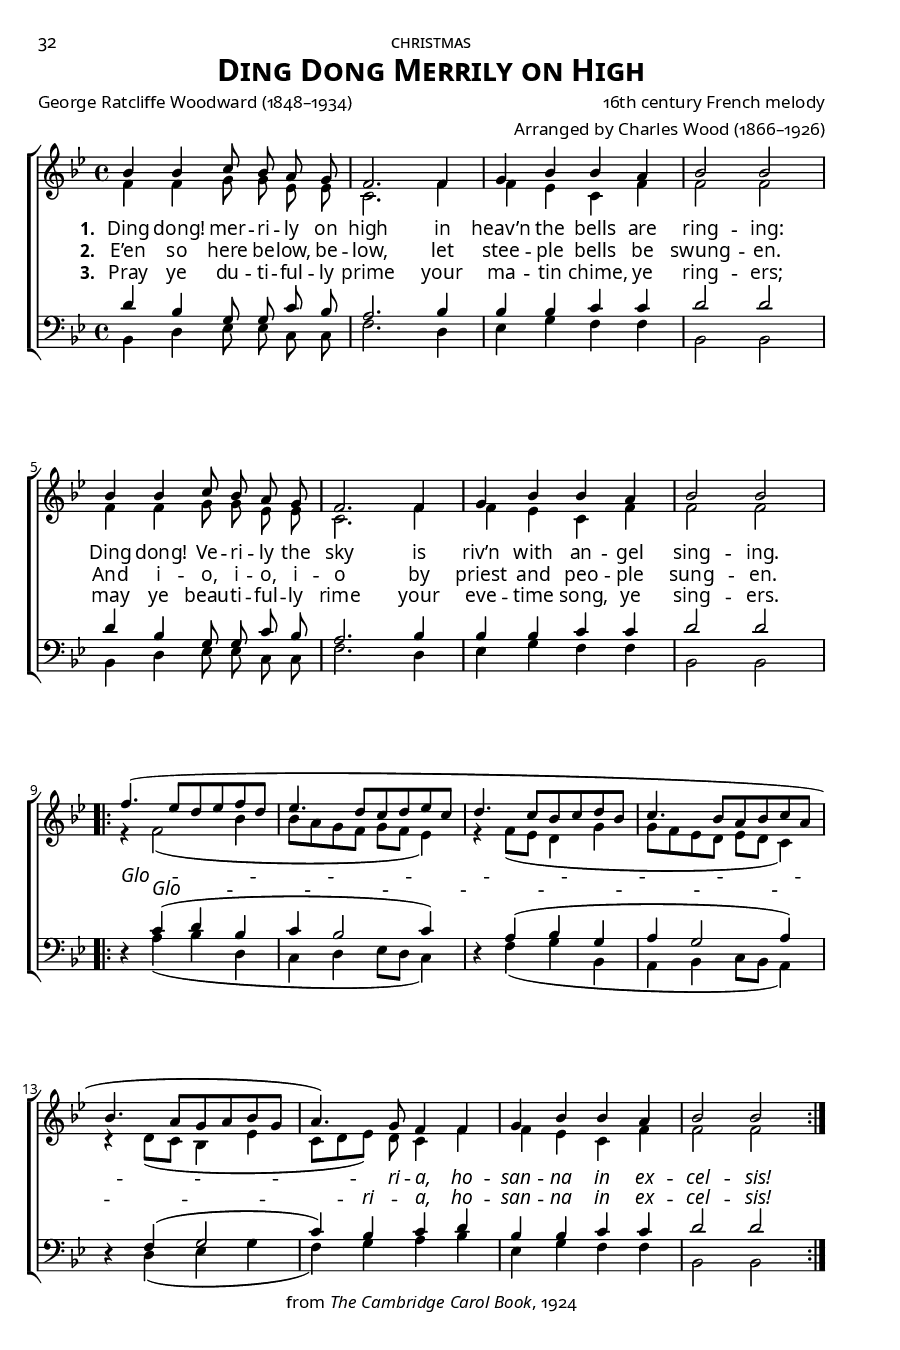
\version "2.14.2"
\include "util.ly"
\header {
  title = \markup{\override #'(font-name . "Garamond Premier Pro Semibold"){ \abs-fontsize #15 \smallCapsOldStyle"Ding Dong Merrily on High"}}
  poet = \markup\oldStyleNum"George Ratcliffe Woodward (1848–1934)"
  composer = \markup\oldStyleNum"16th century French melody"
  arranger = \markup\oldStyleNum"Arranged by Charles Wood (1866–1926)"
  
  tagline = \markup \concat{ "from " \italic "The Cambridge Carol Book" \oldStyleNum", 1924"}

}
\paper {
  %print-all-headers = ##f
  paper-height = 9\in
  paper-width = 6\in
  indent = 0\in
  %system-system-spacing = #'((basic-distance . 10) (padding . 0))
  %system-system-spacing =
  %  #'((basic-distance . 0)
  %     (minimum-distance . 0)
  %     (padding . -0.35)
  %     (stretchability . 100))
  ragged-last-bottom = ##f
  ragged-bottom = ##f
  two-sided = ##t
  inner-margin = 0.5\in
  outer-margin = 0.25\in
  top-margin = 0.25\in
  bottom-margin = 0.25\in
  first-page-number = #032
  print-first-page-number = ##t
  headerLine = \markup{\override #'(font-name . "Garamond Premier Pro") \smallCapsOldStyle"christmas"}
  oddHeaderMarkup = \markup\fill-line{
     \override #'(font-name . "Garamond Premier Pro")\abs-fontsize #8.5
     \combine 
        \fill-line{"" \on-the-fly #print-page-number-check-first
        \oldStylePageNum""
        }
        \fill-line{\headerLine}
  }
  evenHeaderMarkup = \markup {
     \override #'(font-name . "Garamond Premier Pro")\abs-fontsize #8.5
     \combine
        \on-the-fly #print-page-number-check-first
        \oldStylePageNum""
        \fill-line{\headerLine}
  }
}
#(set-global-staff-size 15) \paper{ #(define fonts (make-pango-font-tree "GoudyOlSt BT" "Garamond Premier Pro" "Garamond Premier Pro" (/ 15 20))) }

global = {
  \key bes \major
  \time 4/4
  \autoBeamOff
}

sopMusic = \relative c'' {
  \repeat unfold 2 {
    bes4 bes c8 bes a g |
    f2. f4 |
    g bes bes a |
    bes2 bes
  } \break
  \repeat volta 2 {
    f'4.( ees8[ d ees f d] |
    ees4. d8[ c d ees c] |
    d4. c8[ bes c d bes] |
    c4. bes8[ a bes c a] |
    
    bes4. a8[ g a bes g] |
    a4.) g8 f4 f |
    g bes bes a |
    bes2 bes 2
  }
}
sopWords = \lyricmode {
  
}

altoMusic = \relative c' {
  \repeat unfold 2 {
    f4 f g8 g ees ees |
    c2. f4 |
    f ees c f |
    f2 f |
  }
  \repeat volta 2 {
    r4 f2( bes4 |
    bes8[ a g f] g[ f] ees4) |
    r4  f8([ ees] d4 g |
    g8[ f ees d] ees[ d] c4) |
    
    r4 d8([ c] bes4 ees |
    c8[ d ees]) d c4 f |
    f ees c f |
    f2 f
  }
}
altoWords = \lyricmode {
  \dropLyricsVII
  \set stanza = #"1. "
  Ding dong! mer -- ri -- ly on high in heav’n the bells are ring -- ing:
  Ding dong!  Ve -- ri -- ly the sky is riv’n with an -- gel sing -- ing.
  \markup\italic Glo -- \markup\italic ri -- \markup\italic a, \markup\italic ho -- \markup\italic san -- \markup\italic na \markup\italic in \markup\italic ex -- \markup\italic cel -- \markup\italic sis!
}
altoWordsII = \lyricmode {
  \dropLyricsVII
  \set stanza = #"2. "
  E’en so here be -- low, be -- low, let stee -- ple bells be swung -- en.
  And i -- o, i -- o, i -- o by priest and peo -- ple sung -- en.
}
altoWordsIII = \lyricmode {
  \dropLyricsVII
  \set stanza = #"3. "
  Pray ye du -- ti -- ful -- ly prime your ma -- tin chime, ye ring -- ers;
  may ye beau -- ti -- ful -- ly rime your eve -- time song, ye sing -- ers.
}

tenorMusic = \relative c' {
  \repeat unfold 2 {
    d4 bes g8 g c bes |
    a2. bes4 |
    bes bes c c |
    d2 d |
  }
  \repeat volta 2 {
    d,4\rest c'( d bes |
    c bes2 c4) |
    d,4\rest a'( bes g |
    a g2 a4) |
    
    d,\rest f( g2 |
    c4) bes c d |
    bes bes c c |
    d2 d
  }
}
tenorWords = \lyricmode {
  \repeat unfold 28 { \skip 1}
  \markup\italic Glo -- _ _ \markup\italic ri -- \markup\italic a, \markup\italic ho -- \markup\italic san -- \markup\italic na \markup\italic in \markup\italic ex -- \markup\italic cel -- \markup\italic sis!
}

bassMusic = \relative c {
  \repeat unfold 2 {
    bes4 d ees8 ees c c |
    f2. d4 |
    ees g f f |
    bes,2 bes |
  }
  \repeat volta 2 {
    s4 a'4( bes d, |
    c d ees8[ d] c4) |
    s4 f( g bes, |
    a bes c8[ bes] a4) |
    
    s4 d( ees g |
    f) g a bes |
    ees, g f f |
    bes,2 bes
  }
}
bassWords = \lyricmode {

}

\score {
  <<
   \new ChoirStaff <<
    \new Staff = women <<
      \new Voice = "sopranos" { \voiceOne << \global \sopMusic >> }
      \new Voice = "altos" { \voiceTwo << \global \altoMusic >> }
    >>
    \new Lyrics \with { alignAboveContext = #"women" \override VerticalAxisGroup #'nonstaff-relatedstaff-spacing = #'((basic-distance . 1))} \lyricsto "sopranos" \sopWords
    \new Lyrics = "altosIII"  \with { alignBelowContext = #"women" } \lyricsto "sopranos" \altoWordsIII
    \new Lyrics = "altosII"  \with { alignBelowContext = #"women" } \lyricsto "sopranos" \altoWordsII
    \new Lyrics = "altos"  \with { alignBelowContext = #"women" \override VerticalAxisGroup #'nonstaff-relatedstaff-spacing = #'((basic-distance . 1))} \lyricsto "sopranos" \altoWords
   \new Staff = men <<
      \clef bass
      \new Voice = "tenors" { \voiceOne << \global \tenorMusic >> }
      \new Voice = "basses" { \voiceTwo << \global \bassMusic >> }
    >>
    \new Lyrics \with { alignAboveContext = #"men"  } \lyricsto "tenors" \tenorWords
    \new Lyrics \with { alignBelowContext = #"men" } \lyricsto "basses" \bassWords
  >>
%    \new PianoStaff << \new Staff { \new Voice { \pianoRH } } \new Staff { \clef "bass" \pianoLH } >>
  >>
  \layout {
    \context {
      \Score
      %\override SpacingSpanner #'base-shortest-duration = #(ly:make-moment 1 8)
      %\override SpacingSpanner #'common-shortest-duration = #(ly:make-moment 1 4)
    }
    \context {
      % Remove all empty staves
      % \Staff \RemoveEmptyStaves \override VerticalAxisGroup #'remove-first = ##t
    }
    \context {
      \Lyrics
      \override LyricText #'X-offset = #center-on-word
    }
  }
  \midi {
    \tempo 4 = 90
    \set Staff.midiInstrument = "flute"
  
    \context {
      \Voice
      \remove "Dynamic_performer"
    }
  }
}
